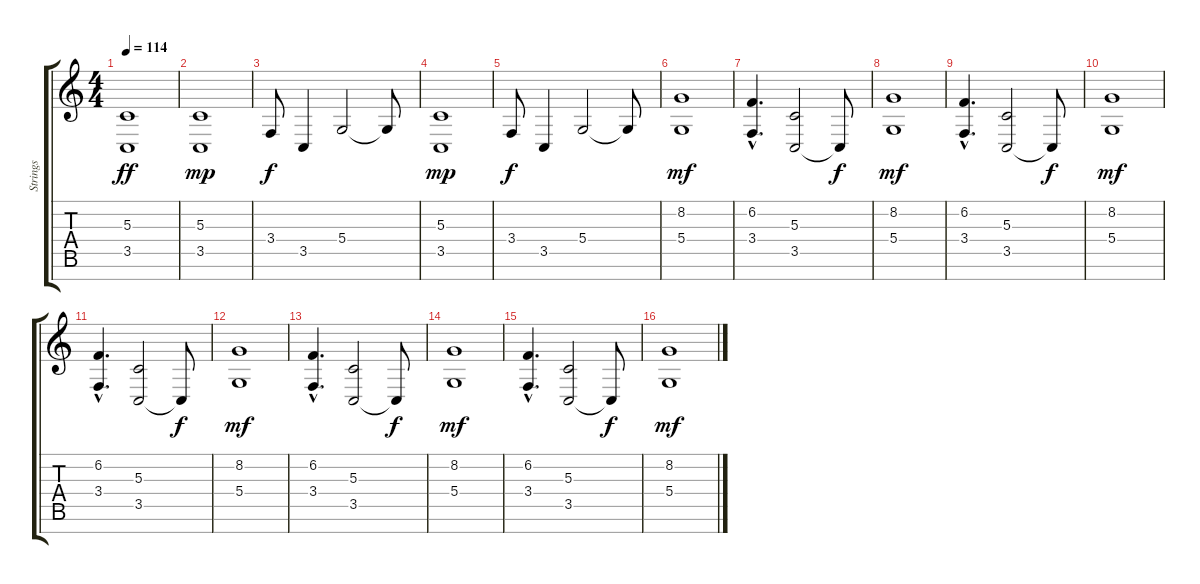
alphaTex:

\track ("Strings" "Strings") {instrument synthstrings1}
\staff {score tabs}
\tuning (E4 B3 G3 D3 A2 E2 B1) {hide}
\ts (4 4)
\tempo 114
\clef g2
\ks c
(5.3 3.5).1{dy ff} |
(5.3 3.5).1{dy mp} |
3.4.8{dy f} 3.5.4 5.4.2 5.4{t}.8 |
(5.3 3.5).1{dy mp} |
3.4.8{dy f} 3.5.4 5.4.2 5.4{t}.8 |
(8.2 5.4).1{dy mf volume 7} |
(6.2{hac} 3.4{hac}).4{d} (5.3 3.5).2 3.5{t}.8{dy f} |
(8.2 5.4).1{dy mf} |
(6.2{hac} 3.4{hac}).4{d} (5.3 3.5).2 3.5{t}.8{dy f} |
(8.2 5.4).1{dy mf} |
(6.2{hac} 3.4{hac}).4{d} (5.3 3.5).2 3.5{t}.8{dy f} |
(8.2 5.4).1{dy mf} |
(6.2{hac} 3.4{hac}).4{d} (5.3 3.5).2 3.5{t}.8{dy f} |
(8.2 5.4).1{dy mf} |
(6.2{hac} 3.4{hac}).4{d} (5.3 3.5).2 3.5{t}.8{dy f} |
(8.2 5.4).1{dy mf}
